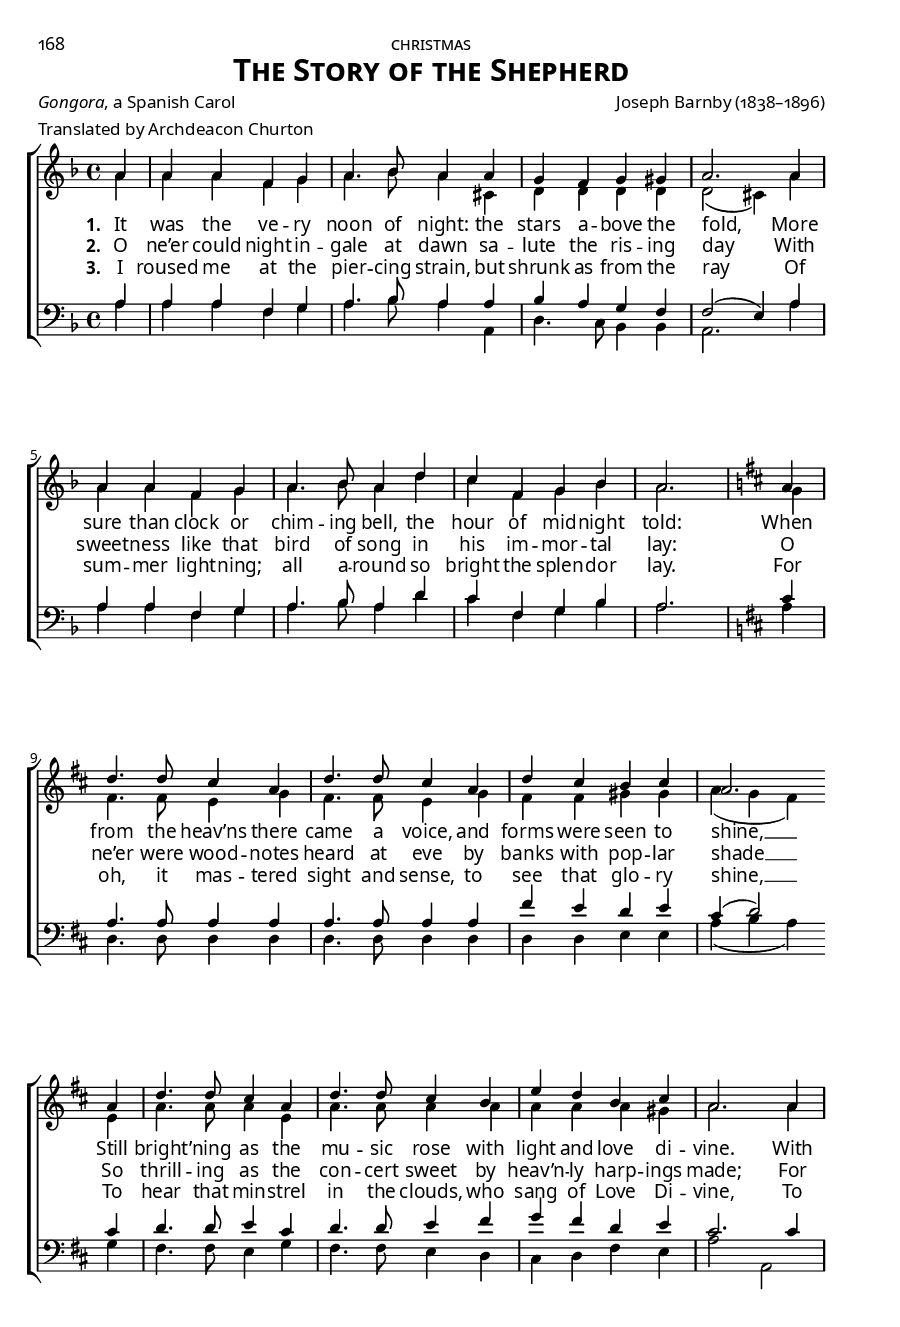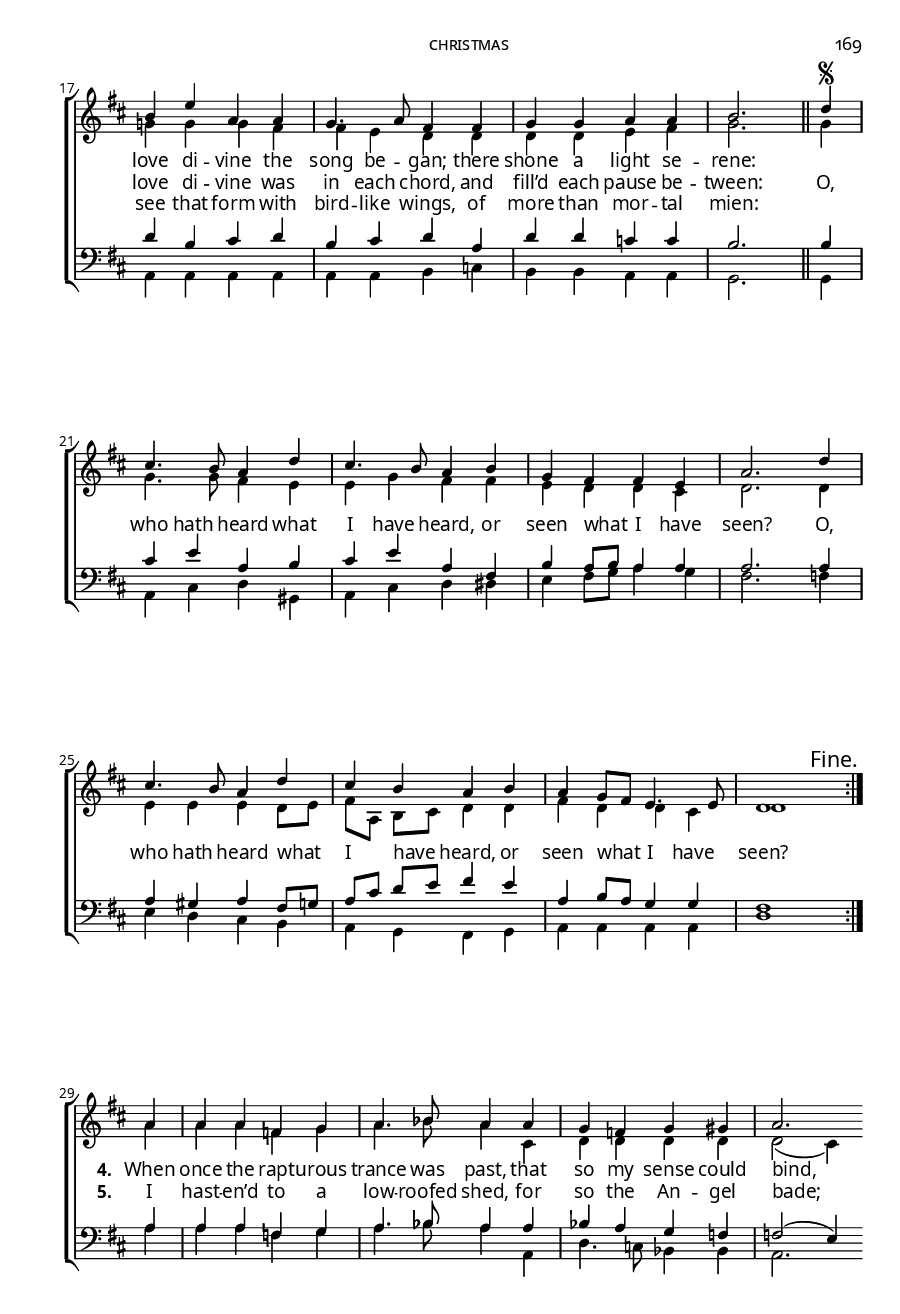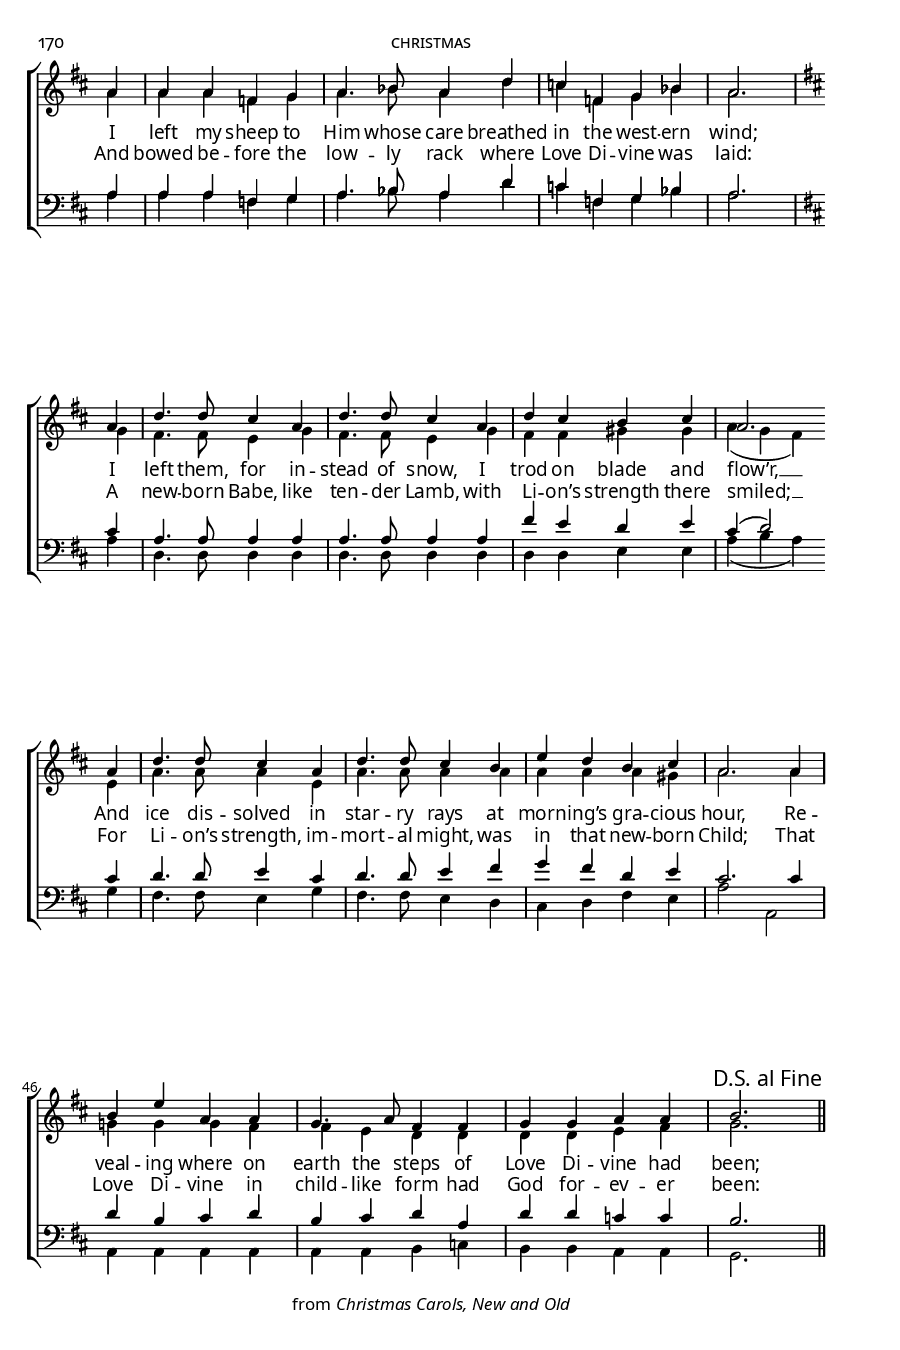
\version "2.14.2"
\include "util.ly"
\header {
  title = \markup{\override #'(font-name . "Garamond Premier Pro Semibold"){ \abs-fontsize #15 \smallCapsOldStyle"The Story of the Shepherd"}}
  poet = \markup\concat{\italic"Gongora" ", a Spanish Carol"}
  meter = \markup\oldStyleNum"Translated by Archdeacon Churton"
  composer = \markup\oldStyleNum"Joseph Barnby (1838–1896)"
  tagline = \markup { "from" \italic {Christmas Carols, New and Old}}
}
\paper {
  %print-all-headers = ##f
  paper-height = 9\in
  paper-width = 6\in
  indent = 0\in
  %system-system-spacing = #'((basic-distance . 10) (padding . 0))
  system-system-spacing =
    #'((basic-distance . 0)
       (minimum-distance . 0)
       (padding . -2)
       (stretchability . 100))
  ragged-last-bottom = ##f
  ragged-bottom = ##f
  two-sided = ##t
  inner-margin = 0.5\in
  outer-margin = 0.25\in
  top-margin = 0.25\in
  bottom-margin = 0.25\in
  first-page-number = #168
  print-first-page-number = ##t
  headerLine = \markup{\override #'(font-name . "Garamond Premier Pro") \smallCapsOldStyle"christmas"}
  oddHeaderMarkup = \markup\fill-line{
     \override #'(font-name . "Garamond Premier Pro")\abs-fontsize #8.5
     \combine 
        \fill-line{"" \on-the-fly #print-page-number-check-first
        \oldStylePageNum""
        }
        \fill-line{\headerLine}
  }
  evenHeaderMarkup = \markup {
     \override #'(font-name . "Garamond Premier Pro")\abs-fontsize #8.5
     \combine
        \on-the-fly #print-page-number-check-first
        \oldStylePageNum""
        \fill-line{\headerLine}
  }
}
#(set-global-staff-size 14.9) \paper{ #(define fonts (make-pango-font-tree "GoudyOlSt BT" "Garamond Premier Pro" "Garamond Premier Pro" (/ 14.9 20))) }
global = {
  \key f \major
  \time 4/4
  \autoBeamOff
}

sopMusic = \relative c' {
  \partial 4 a'4 |
  a a f g |
  a4. bes8 a4 a |
  g f g gis |
  a2. \bar"" a4 |
  
  a a f g |
  a4. bes8 a4 d |
  c f, g bes |
  a2. \bar "|" \key d\major a4 |
  d4. d8 cis4 a |
  
  d4. d8 cis4 a |
  d cis b cis |
  a2. \bar"" a4 |
  d4. d8 cis4 a |
  d4. d8 cis4 b |
  
  e4 d b cis |
  a2. \bar"" a4 |
  b e a, a |
  g4. a8 fis4 fis |
  g g a a |
  
  b2. \bar"||" d4\segno |
  cis4. b8 a4 d |
  cis4. b8 a4 b |
  g fis fis e |
  
  a2. \bar"" d4 |
  cis4. b8 a4 d |
  cis b a b |
  a g8[ fis] e4. e8 |
  d1 \bar ":|" \break
  \once \override Score.RehearsalMark #'break-visibility = #end-of-line-visible
  \once \override Score.RehearsalMark #'self-alignment-X = #RIGHT
  \mark "Fine."
  
  
  
  
  \partial 4 a'4 |
  a a f g |
  a4. bes8 a4 a |
  g f g gis |
  a2. \bar"" a4 |
  
  a a f g |
  a4. bes8 a4 d |
  c f, g bes |
  a2. \bar "|"\break \key d\major a4 |
  d4. d8 cis4 a |
  
  d4. d8 cis4 a |
  d cis b cis |
  a2. \bar"" a4 |
  d4. d8 cis4 a |
  d4. d8 cis4 b |
  
  e4 d b cis |
  a2. a4 |
  b e a, a |
  g4. a8 fis4 fis |
  g g a a |
  
  b2. \bar"||"
  \once \override Score.RehearsalMark #'break-visibility = #end-of-line-visible
  \once \override Score.RehearsalMark #'self-alignment-X = #RIGHT
  \mark "D.S. al Fine"
}
sopWords = \lyricmode {
  
}

altoMusic = \relative c' {
  a'4 |
  a a f g |
  a4. bes8 a4 cis, |
  d d d d |
  d2( cis4) a' |
  
  a a f g |
  a4. bes8 a4 d |
  c f, g bes |
  a2. g4 |
  fis4. fis8 e4 g |
  
  fis4. fis8 e4 g |
  fis fis gis gis |
  a( g fis) e |
  a4. a8 a4 e |
  a4. a8 a4 a |
  
  a a a gis |
  a2. a4 |
  g! g g fis |
  fis e d d |
  d d e fis |
  
  g2. g4 |
  g4. g8 fis4 e |
  e g fis fis |
  e d d cis |
  
  d2. d4 |
  e e e d8[ e] |
  fis[ a,] b[ cis] d4 d |
  fis d d cis |
  d1 |
  
  
  
  
  a'4 |
  a a f g |
  a4. bes8 a4 cis, |
  d d d d |
  d2( cis4) a' |
  
  a a f g |
  a4. bes8 a4 d |
  c f, g bes |
  a2. g4 |
  fis4. fis8 e4 g |
  
  fis4. fis8 e4 g |
  fis fis gis gis |
  a( g fis) e |
  a4. a8 a4 e |
  a4. a8 a4 a |
  
  a a a gis |
  a2. a4 |
  g! g g fis |
  fis e d d |
  d d e fis |
  
  g2.
}
dropLyrics = {
  \dropLyricsXI
}
altoWords = \lyricmode {
  \dropLyrics
  \set stanza = #"1. "
  It was the ve -- ry noon of night: the stars a -- bove the fold,
  More sure than clock or chim -- ing bell, the hour of mid -- night told:
  When from the heav’ns there came a voice, and forms were seen \set associatedVoice = "basses" to shine, __
  \unset associatedVoice
  Still bright -- ’ning as the mu -- sic rose with light and love di -- vine.
  With love di -- vine the song be -- gan; there shone a light se -- rene:
  
  
  
  \repeat unfold 28 \skip1
  \set stanza = #"4. "
  When once the rapt -- urous trance was past, that so my sense could bind,
  I left my sheep to Him whose care breathed in the west -- ern wind;
  I left them, for in -- stead of snow, I trod on blade \set associatedVoice = "basses" and flow’r, __
  \unset associatedVoice
  And ice dis -- solved in star -- ry rays at morn -- ing’s gra -- cious hour,
  Re -- veal -- ing where on earth the steps of Love Di -- vine had been;
}
altoWordsII = \lyricmode {
  \dropLyrics
%\markup\italic
  \set stanza = #"2. "
  O ne’er could night -- in -- gale at dawn sa -- lute the ris -- ing day
  With sweet -- ness like that bird of song in his im -- mor -- tal lay:
  O ne’er were wood -- notes heard at eve by banks with pop -- \set associatedVoice = "basses" lar shade __
  \unset associatedVoice
  So thrill -- ing as the con -- cert sweet by heav’n -- ly harp -- ings made;
  
  For love di -- vine was in each chord, and fill’d each pause be -- tween:  
  
  O, who hath heard what I have heard, or seen what I have seen?
  O, who hath heard what I have heard, or seen what I have seen?
  
  \set stanza = #"5. "
  I hast -- en’d to a low -- roofed shed, for so the An -- gel bade;
  And bowed be -- fore the low -- ly rack where Love Di -- vine was laid:
  A new -- born Babe, like ten -- der Lamb, with Li -- on’s strength \set associatedVoice = "basses" there smiled; __
  \unset associatedVoice
  For Li -- on’s strength, im -- mort -- al might, was in that new -- born Child;
  That Love Di -- vine in child -- like form had God for -- ev -- er been:
}
altoWordsIII = \lyricmode {
  \dropLyrics
  \set stanza = #"3. "
  I roused me at the pier -- cing strain, but shrunk as from the ray
  Of sum -- mer light -- ning; all a -- round so bright the splen -- dor lay.
  For oh, it mas -- tered sight and sense, to see that glo -- \set associatedVoice = "basses" ry shine, __
  \unset associatedVoice
  To hear that min -- strel in the clouds, who sang of Love Di -- vine,
  To see that form with bird -- like wings, of more than mor -- tal mien:
  
  
}
altoWordsIV = \lyricmode {
}
altoWordsV = \lyricmode {
}
altoWordsVI = \lyricmode {
  \set stanza = #"6. "
  \set ignoreMelismata = ##t
}
tenorMusic = \relative c' {
  a4 |
  a a f g |
  a4. bes8 a4 a |
  bes a g f |
  f2( e4) a |
  
  a a f g |
  a4. bes8 a4 d |
  c f, g bes |
  a2. \key d\major cis4 |
  a4. a8 a4 a |
  
  a4. a8 a4 a |
  fis' e d e |
  cis( d2) cis4 |
  d4. d8 e4 cis |
  d4. d8 e4 fis |
  
  g fis d e |
  cis2. cis4 |
  d b cis d |
  b cis d a |
  d d c c |
  
  b2. b4 |
  cis4 e a, b |
  cis e a, fis |
  b a8[ b] a4 a |
  
  a2. a4 |
  a gis a fis8[ g] |
  a[ cis] d[ e] fis4 e |
  a, b8[ a] g4 g |
  fis1 |
  
  
  
  
  a4 |
  a a f g |
  a4. bes8 a4 a |
  bes a g f |
  f2( e4) a |
  
  a a f g |
  a4. bes8 a4 d |
  c f, g bes |
  a2. \key d\major cis4 |
  a4. a8 a4 a |
  
  a4. a8 a4 a |
  fis' e d e |
  cis( d2) cis4 |
  d4. d8 e4 cis |
  d4. d8 e4 fis |
  
  g fis d e |
  cis2. cis4 |
  d b cis d |
  b cis d a |
  d d c c |
  
  b2.
}
tenorWords = \lyricmode {

}

bassMusic = \relative c {
  a'4 |
  a a f g |
  a4. bes8 a4 a, |
  d4. c8 bes4 bes |
  a2. a'4 |
  
  a a f g |
  a4. bes8 a4 d |
  c f, g bes |
  a2. \key d\major a4 |
  d,4. d8 d4 d |
  
  d4. d8 d4 d |
  d d e e |
  a( b a) g |
  fis4. fis8 e4 g |
  fis4. fis8 e4 d |
  
  cis4 d fis e |
  a2 a, |
  a4 a a a |
  a a b c |
  b b a a |
  
  g2. g4 |
  a cis d gis, |
  a cis d dis |
  e fis8[ g] a4 g |
  
  fis2. f4 |
  e d cis b |
  a g fis g |
  a a a a |
  d1 |
  
  
  
  
  a'4 |
  a a f g |
  a4. bes8 a4 a, |
  d4. c8 bes4 bes |
  a2. a'4 |
  
  a a f g |
  a4. bes8 a4 d |
  c f, g bes |
  a2. \key d\major a4 |
  d,4. d8 d4 d |
  
  d4. d8 d4 d |
  d d e e |
  a( b a) g |
  fis4. fis8 e4 g |
  fis4. fis8 e4 d |
  
  cis4 d fis e |
  a2 a, |
  a4 a a a |
  a a b c |
  b b a a |
  
  g2.
}
bassWords = \lyricmode {

}

pianoRH = \relative c' {
  
}
pianoLH = \relative c' {
  
}

\score {
  <<
   \new ChoirStaff <<
%    \new Lyrics = sopranos \with { \override VerticalAxisGroup #'nonstaff-relatedstaff-spacing = #'((basic-distance . 1)) }
    \new Staff = women <<
      \new Voice = "sopranos" { \voiceOne << \global \sopMusic >> }
      \new Voice = "altos" { \voiceTwo << \global \altoMusic >> }
    >>
    \new Staff = men <<
      \clef bass
      \new Voice = "tenors" { \voiceOne << \global \tenorMusic >> }
      \new Voice = "basses" { \voiceTwo << \global \bassMusic >> }
    >>
    \new Lyrics \with { alignAboveContext = #"women" \override VerticalAxisGroup #'nonstaff-relatedstaff-spacing = #'((basic-distance . 1))} \lyricsto "sopranos" \sopWords
     \new Lyrics = "altosVI"  \with { alignBelowContext = #"women" \override VerticalAxisGroup #'nonstaff-relatedstaff-spacing = #'((basic-distance . 1))} \lyricsto "tenors" \altoWordsVI
    \new Lyrics = "altosV"  \with { alignBelowContext = #"women" \override VerticalAxisGroup #'nonstaff-relatedstaff-spacing = #'((basic-distance . 1))} \lyricsto "tenors" \altoWordsV
    \new Lyrics = "altosIV"  \with { alignBelowContext = #"women" \override VerticalAxisGroup #'nonstaff-relatedstaff-spacing = #'((basic-distance . 1))} \lyricsto "tenors" \altoWordsIV
    \new Lyrics = "altosIII"  \with { alignBelowContext = #"women" \override VerticalAxisGroup #'nonstaff-relatedstaff-spacing = #'((basic-distance . 1))} \lyricsto "tenors" \altoWordsIII
    \new Lyrics = "altosII"  \with { alignBelowContext = #"women" \override VerticalAxisGroup #'nonstaff-relatedstaff-spacing = #'((basic-distance . 1))} \lyricsto "tenors" \altoWordsII
    \new Lyrics = "altos"  \with { alignBelowContext = #"women" \override VerticalAxisGroup #'nonstaff-relatedstaff-spacing = #'((padding . -0.9))} \lyricsto "tenors" \altoWords
   \new Lyrics \with { alignAboveContext = #"men" \override VerticalAxisGroup #'nonstaff-relatedstaff-spacing = #'((basic-distance . 1)) } \lyricsto "tenors" \tenorWords
    \new Lyrics \with { alignBelowContext = #"men" \override VerticalAxisGroup #'nonstaff-relatedstaff-spacing = #'((basic-distance . 1)) } \lyricsto "basses" \bassWords
  >>
%    \new PianoStaff << \new Staff { \new Voice { \pianoRH } } \new Staff { \clef "bass" \pianoLH } >>
  >>
  \layout {
    \context {
      \Score
      %\override SpacingSpanner #'base-shortest-duration = #(ly:make-moment 1 8)
      %\override SpacingSpanner #'common-shortest-duration = #(ly:make-moment 1 4)
    }
    \context {
      % Remove all empty staves
      % \Staff \RemoveEmptyStaves \override VerticalAxisGroup #'remove-first = ##t
    }
  }
  \midi {
    \tempo 4 = 90
    \set Staff.midiInstrument = "flute"
  
    \context {
      \Voice
      \remove "Dynamic_performer"
    }
  }
}
